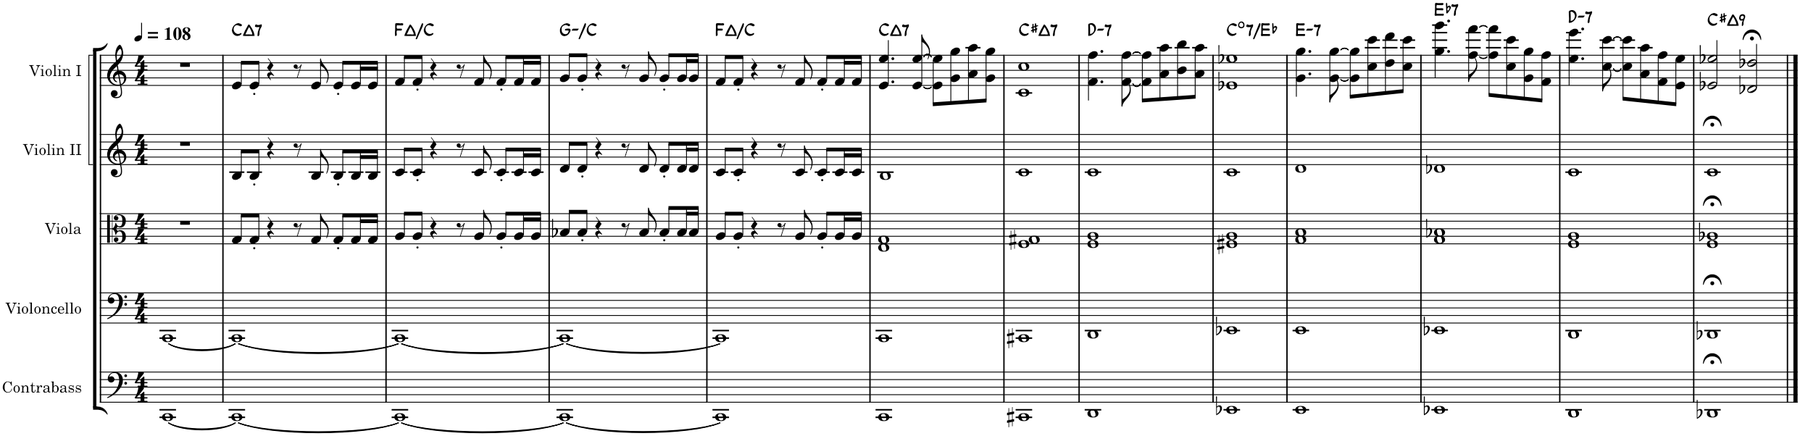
**kern	**kern	**kern	**kern	**kern	**harte
*part5	*part4	*part3	*part2	*part1	*part1
*staff5	*staff4	*staff3	*staff2	*staff1	*
*I"Contrabass	*I"Violoncello	*I"Viola	*I"Violin II	*I"Violin I	*
*I'Cb.	*I'Vc.	*I'Vla.	*I'Vln. II	*I'Vln. I	*
*clefF4	*clefF4	*clefC3	*clefG2	*clefG2	*
*Trd7c12	*	*	*	*	*
*k[]	*k[]	*k[]	*k[]	*k[]	*
*M4/4	*M4/4	*M4/4	*M4/4	*M4/4	*
*MM108	*MM108	*MM108	*MM108	*MM108	*
=1	=1	=1	=1	=1	=1
[1CC	[1CC	1r	1r	1r	.
=2	=2	=2	=2	=2	=2
!	!	!	!	!	!LO:H:kt=7
1CC_	1CC_	8G/L	8B/L	8e/L	C:maj7
.	.	8G'/J	8B'/J	8e'/J	.
.	.	4r	4r	4r	.
.	.	8r	8r	8r	.
.	.	8G/	8B/	8e/	.
.	.	8G'/L	8B'/L	8e'/L	.
.	.	16G/L	16B/L	16e/L	.
.	.	16G/JJ	16B/JJ	16e/JJ	.
=3	=3	=3	=3	=3	=3
1CC_	1CC_	8A/L	8c/L	8f/L	F:maj/5
.	.	8A'/J	8c'/J	8f'/J	.
.	.	4r	4r	4r	.
.	.	8r	8r	8r	.
.	.	8A/	8c/	8f/	.
.	.	8A'/L	8c'/L	8f'/L	.
.	.	16A/L	16c/L	16f/L	.
.	.	16A/JJ	16c/JJ	16f/JJ	.
=4	=4	=4	=4	=4	=4
1CC_	1CC_	8B-X/L	8d/L	8g/L	G:min/4
.	.	8B-'/J	8d'/J	8g'/J	.
.	.	4r	4r	4r	.
.	.	8r	8r	8r	.
.	.	8B-/	8d/	8g/	.
.	.	8B-'/L	8d'/L	8g'/L	.
.	.	16B-/L	16d/L	16g/L	.
.	.	16B-/JJ	16d/JJ	16g/JJ	.
=5	=5	=5	=5	=5	=5
1CC]	1CC]	8A/L	8c/L	8f/L	F:maj/5
.	.	8A'/J	8c'/J	8f'/J	.
.	.	4r	4r	4r	.
.	.	8r	8r	8r	.
.	.	8A/	8c/	8f/	.
.	.	8A'/L	8c'/L	8f'/L	.
.	.	16A/L	16c/L	16f/L	.
.	.	16A/JJ	16c/JJ	16f/JJ	.
=6	=6	=6	=6	=6	=6
!	!	!	!	!	!LO:H:kt=7
1CC	1CC	1E 1G	1B	4.e/ 4.ee/	C:maj7
.	.	.	.	[8e/ [8ee/	.
.	.	.	.	8e\] 8ee\]L	.
.	.	.	.	8g\ 8gg\	.
.	.	.	.	8a\ 8aa\	.
.	.	.	.	8g\ 8gg\J	.
=7	=7	=7	=7	=7	=7
!	!	!	!	!	!LO:H:kt=7
1CC#X	1CC#X	1F 1G#X	1c	1c 1cc	C#:maj7
=8	=8	=8	=8	=8	=8
!	!	!	!	!	!LO:H:kt=7
1DD	1DD	1F 1A	1c	4.f\ 4.ff\	D:min7
.	.	.	.	[8f\ [8ff\	.
.	.	.	.	8f\] 8ff\]L	.
.	.	.	.	8a\ 8aa\	.
.	.	.	.	8b\ 8bb\	.
.	.	.	.	8a\ 8aa\J	.
=9	=9	=9	=9	=9	=9
!	!	!	!	!	!LO:H:kt=7
1EE-X	1EE-X	1F#X 1A	1c	1e-X 1ee-X	C:dim7/b3
=10	=10	=10	=10	=10	=10
!	!	!	!	!	!LO:H:kt=7
1EE	1EE	1G 1B	1d	4.g\ 4.gg\	E:min7
.	.	.	.	[8g\ [8gg\	.
.	.	.	.	8g\] 8gg\]L	.
.	.	.	.	8cc\ 8ccc\	.
.	.	.	.	8dd\ 8ddd\	.
.	.	.	.	8cc\ 8ccc\J	.
=11	=11	=11	=11	=11	=11
!	!	!	!	!	!LO:H:kt=7
1EE-X	1EE-X	1G 1B-X	1d-X	4.gg\ 4.ggg\	Eb:7
.	.	.	.	[8ff\ [8fff\	.
.	.	.	.	8ff\] 8fff\]L	.
.	.	.	.	8cc\ 8ccc\	.
.	.	.	.	8g\ 8gg\	.
.	.	.	.	8f\ 8ff\J	.
=12	=12	=12	=12	=12	=12
!	!	!	!	!	!LO:H:kt=7
1DD	1DD	1F 1A	1c	4.ee\ 4.eee\	D:min7
.	.	.	.	[8cc\ [8ccc\	.
.	.	.	.	8cc\] 8ccc\]L	.
.	.	.	.	8a\ 8aa\	.
.	.	.	.	8f\ 8ff\	.
.	.	.	.	8e\ 8ee\J	.
=13	=13	=13	=13	=13	=13
!	!	!	!	!	!LO:H:kt=9
1DD-X;<	1DD-X;<	1F;< 1A-X;<	1c;<	2e-X/ 2ee-X/	C#:maj9
.	.	.	.	2d-X/;< 2dd-X/;<	.
==	==	==	==	==	==
*-	*-	*-	*-	*-	*-
